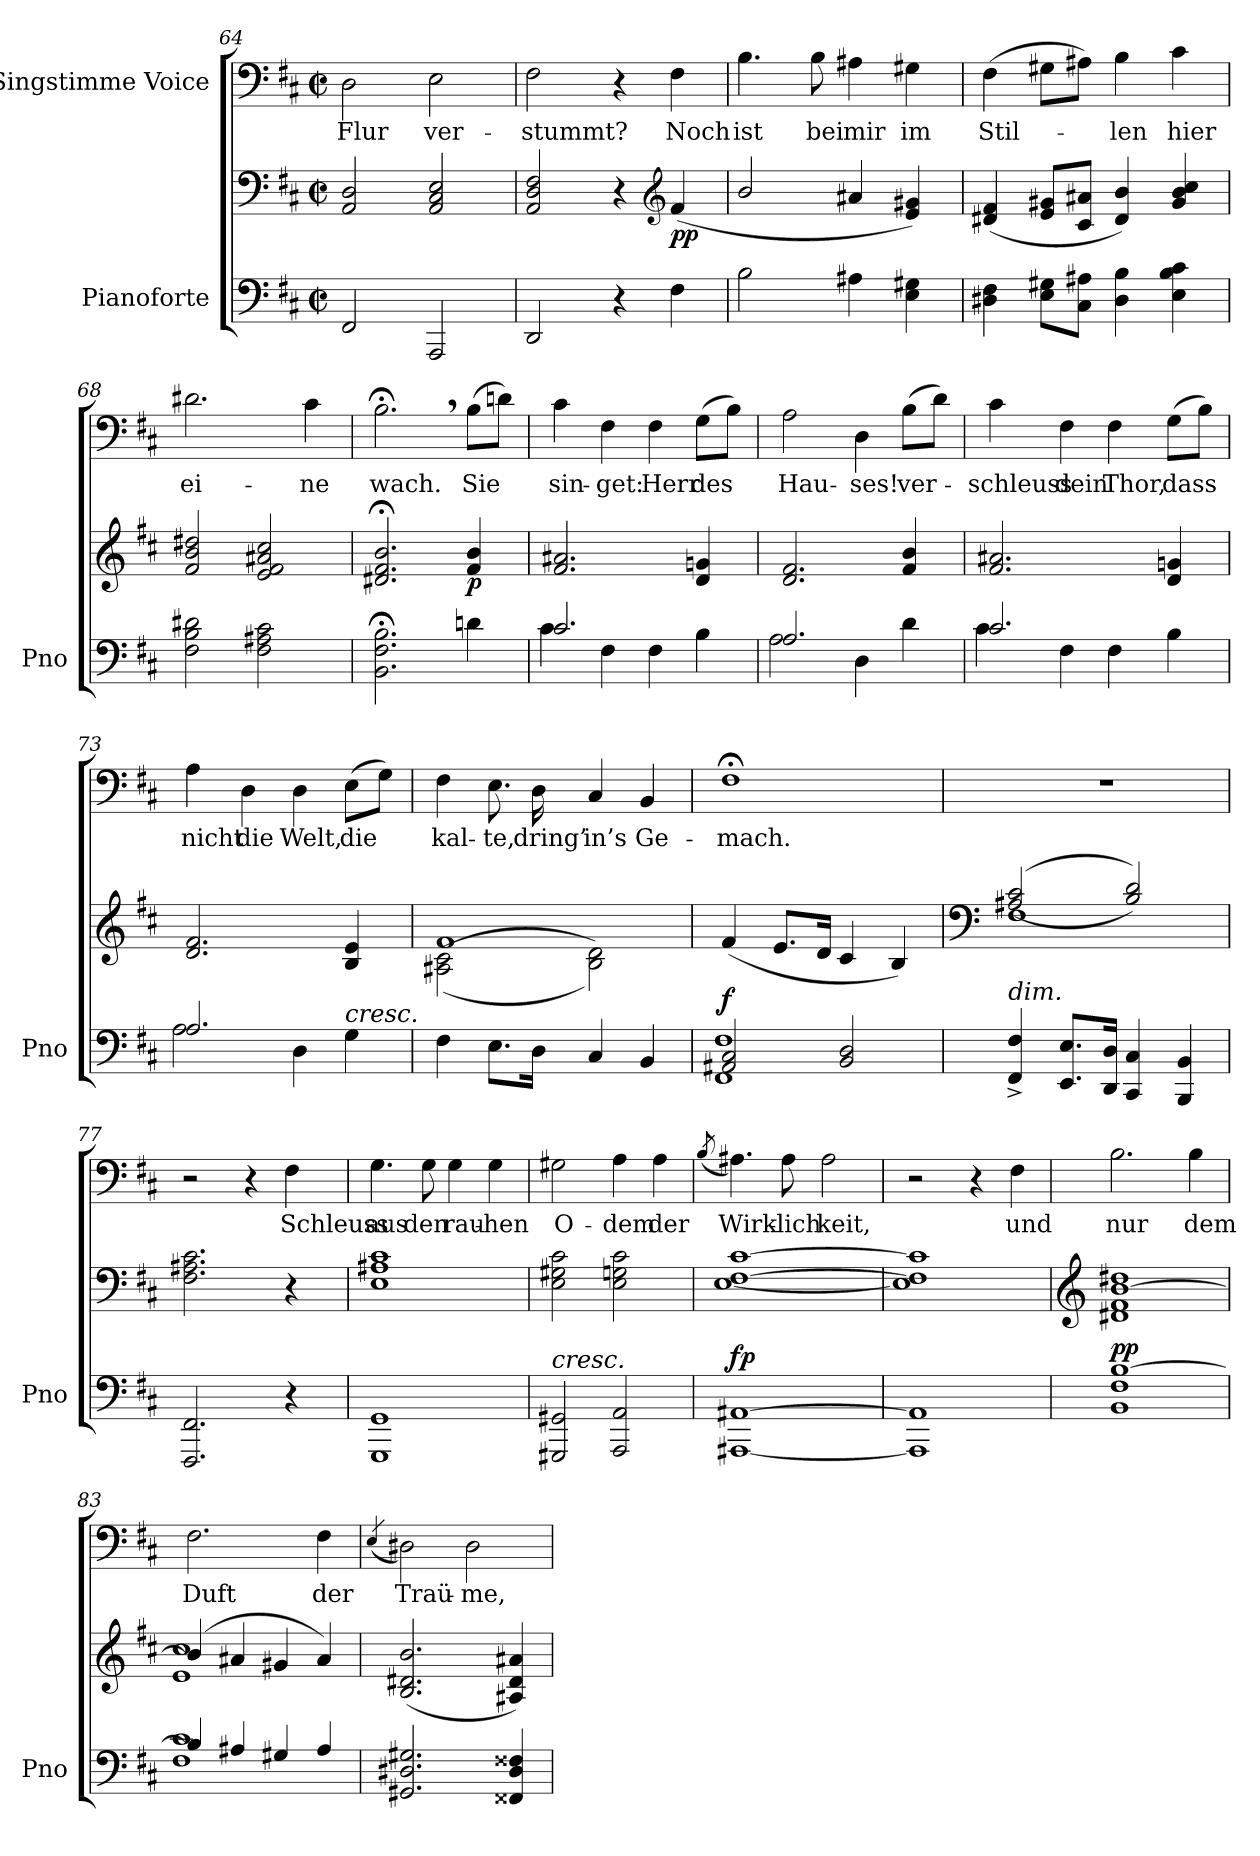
**kern	**kern	**dynam	**kern	**text
*part2	*part2	*part2	*part1	*part1
*staff3	*staff2	*staff2/3	*staff1	*staff1
*I"Pianoforte	*	*	*I"Singstimme Voice	*
*I'Pno	*	*	*	*
*clefF4	*clefF4	*	*clefF4	*
*k[f#c#]	*k[f#c#]	*	*k[f#c#]	*
*M2/2	*M2/2	*	*M2/2	*
*met(c|)	*met(c|)	*	*met(c|)	*
=64	=64	=64	=64	=64
!	!	!	!	!LO:LY:b
2FF#/	2AA/ 2D/	.	2D\	Flur
!	!	!	!	!LO:LY:b
2AAA/	2AA/ 2C#/ 2E/	.	2E\	ver-
=65	=65	=65	=65	=65
!	!	!	!	!LO:LY:b
2DD/	2AA/ 2D/ 2F#/	.	2F#\	-stummt?
4r	4r	.	4r	.
*	*clefG2	*	*	*
!	!	!LO:DY:b	!	!LO:LY:b
4F#\	(4f#/	pp	4F#\	Noch
=66	=66	=66	=66	=66
!	!	!	!	!LO:LY:b
2B\	2b/	.	4.B\	ist
!	!	!	!	!LO:LY:b
.	.	.	8B\	bei
!	!	!	!	!LO:LY:b
4A#X\	4a#X/	.	4A#X\	mir
!	!	!	!	!LO:LY:b
4E\ 4G#X\	4e/ 4g#X/)	.	4G#X\	im
=67	=67	=67	=67	=67
!	!	!	!	!LO:LY:b
4D#X\ 4F#\	(4d#X/ 4f#/	.	(4F#\	Stil-
8E\ 8G#X\L	8e/ 8g#X/L	.	8G#X\L	.
8C#\ 8A#X\J	8c#/ 8a#X/J	.	8A#X\J)	.
!	!	!	!	!LO:LY:b
4D#\ 4B\	4d#/ 4b/)	.	4B\	-len
!	!	!	!	!LO:LY:b
4E\ 4B\ 4c#\	4g#/ 4b/ 4cc#/	.	4c#\	hier
=68	=68	=68	=68	=68
!	!	!	!	!LO:LY:b
2F#\ 2B\ 2d#X\	2f#/ 2b/ 2dd#X/	.	2.d#X\	ei-
2F#\ 2A#X\ 2c#\	2e/ 2f#/ 2a#X/ 2cc#/	.	.	.
!	!	!	!	!LO:LY:b
.	.	.	4c#\	-ne
=69	=69	=69	=69	=69
!	!	!	!	!LO:LY:b
2.BB\;< 2.F#\;< 2.B\;<	2.d#X/;< 2.f#/;< 2.b/;<	.	2.B;<,\	wach.
!	!	!LO:DY:b	!	!LO:LY:b
4dn\	4f#/ 4b/	p	(8B\L	Sie
.	.	.	8dn\J)	.
!!LO:LB:g=z
=70	=70	=70	=70	=70
*^	*	*	*	*
!	!	!	!	!	!LO:LY:b
2.c#/	4c#\	2.f#/ 2.a#X/	.	4c#\	sin-
!	!	!	!	!	!LO:LY:b
.	4F#\	.	.	4F#\	-get:
!	!	!	!	!	!LO:LY:b
.	4F#\	.	.	4F#\	Herr
!	!	!	!	!	!LO:LY:b
4B\	4ryy	4d/ 4gn/	.	(8G\L	des
.	.	.	.	8B\J)	.
=71	=71	=71	=71	=71	=71
!	!	!	!	!	!LO:LY:b
2.A/	2A\	2.d/ 2.f#/	.	2A\	Hau-
!	!	!	!	!	!LO:LY:b
.	4D\	.	.	4D\	-ses!
!	!	!	!	!	!LO:LY:b
4d\	4ryy	4f#/ 4b/	.	(8B\L	ver-
.	.	.	.	8d\J)	.
=72	=72	=72	=72	=72	=72
!	!	!	!	!	!LO:LY:b
2.c#/	4c#\	2.f#/ 2.a#X/	.	4c#\	-schleuss
!	!	!	!	!	!LO:LY:b
.	4F#\	.	.	4F#\	dein
!	!	!	!	!	!LO:LY:b
.	4F#\	.	.	4F#\	Thor,
!	!	!	!	!	!LO:LY:b
4B\	4ryy	4d/ 4gn/	.	(8G\L	dass
.	.	.	.	8B\J)	.
=73	=73	=73	=73	=73	=73
!	!	!	!	!	!LO:LY:b
2.A/	2A\	2.d/ 2.f#/	.	4A\	nicht
!	!	!	!	!	!LO:LY:b
.	.	.	.	4D\	die
!	!	!	!	!	!LO:LY:b
.	4D\	.	.	4D\	Welt,
!LO:TX:a:i:t=cresc.	!	!	!	!	!
!	!	!	!	!	!LO:LY:b
4ryy	4G\	4B/ 4e/	.	(8E\L	die
.	.	.	.	8G\J)	.
*v	*v	*	*	*	*
=74	=74	=74	=74	=74
*	*^	*	*	*
!	!	!	!	!	!LO:LY:b
4F#\	1f#	((2A#X\ 2c#\	.	4F#\	kal-
!	!	!	!	!	!LO:LY:b
8.E\L	.	.	.	8.E\	-te,
!	!	!	!	!	!LO:LY:b
16D\Jk	.	.	.	16D\	dring’
!	!	!	!	!	!LO:LY:b
4C#/	.	2B\ 2d\))	.	4C#/	in’s
!	!	!	!	!	!LO:LY:b
4BB/	.	.	.	4BB/	Ge-
*	*v	*v	*	*	*
!!LO:PB:g=z
=75	=75	=75	=75	=75
*^	*	*	*	*
!	!	!	!LO:DY:a=2	!	!LO:LY:b
2AA#X/ 2C#/	1FF# 1F#	(4f#/	f	1F#;<	-mach.
.	.	8.e/L	.	.	.
.	.	16d/Jk	.	.	.
2BB/ 2D/	.	4c#/	.	.	.
.	.	4B/)	.	.	.
*v	*v	*	*	*	*
=76	=76	=76	=76	=76
*	*clefF4	*	*	*
*	*^	*	*	*
!LO:TX:a:i:t=dim.	!	!	!	!	!
4FF#/^ 4F#/^	((2A#X/ 2c#/	1F#	.	1r	.
8.EE/ 8.E/L	.	.	.	.	.
16DD/ 16D/Jk	.	.	.	.	.
4CC#/ 4C#/	2B/ 2d/))	.	.	.	.
4BBB/ 4BB/	.	.	.	.	.
*	*v	*v	*	*	*
=77	=77	=77	=77	=77
2.FFF#/ 2.FF#/	2.F#\ 2.A#X\ 2.c#\	.	2r	.
.	.	.	4r	.
!	!	!	!	!LO:LY:b
4r	4r	.	4F#\	Schleuss
=78	=78	=78	=78	=78
!	!	!	!	!LO:LY:b
1GGG 1GG	1E 1A#X 1c#	.	4.G\	aus
!	!	!	!	!LO:LY:b
.	.	.	8G\	den
!	!	!	!	!LO:LY:b
.	.	.	4G\	rau-
!	!	!	!	!LO:LY:b
.	.	.	4G\	-hen
=79	=79	=79	=79	=79
!LO:TX:a:i:t=cresc.	!	!	!	!
!	!	!	!	!LO:LY:b
2GGG#X/ 2GG#X/	2E\ 2G#X\ 2c#\	.	2G#X\	O-
!	!	!	!	!LO:LY:b
2AAA/ 2AA/	2E\ 2Gn\ 2c#\	.	4A\	-dem
!	!	!	!	!LO:LY:b
.	.	.	4A\	der
=80	=80	=80	=80	=80
.	.	.	(8qB/	.
!	!	!LO:DY:a=2	!	!LO:LY:b
[1AAA#X [1AA#X	[1E [1F# [1c#	fp	4.A#X\)	Wirk-
!	!	!	!	!LO:LY:b
.	.	.	8A#\	-lich
!	!	!	!	!LO:LY:b
.	.	.	2A#\	keit,
!!LO:LB:g=z
=81	=81	=81	=81	=81
1AAA#i] 1AA#i]	1E] 1F#] 1c#]	.	2r	.
.	.	.	4r	.
!	!	!	!	!LO:LY:b
.	.	.	4F#\	und
=82	=82	=82	=82	=82
*	*clefG2	*	*	*
!	!	!LO:DY:a=2	!	!LO:LY:b
1BB 1F# [1B	1d#X 1f# [1b 1dd#X	pp	2.B\	nur
!	!	!	!	!LO:LY:b
.	.	.	4B\	dem
=83	=83	=83	=83	=83
*^	*^	*	*	*
!	!	!	!	!	!	!LO:LY:b
4B/]	1F# 1c#	(4b/]	1e 1cc#	.	2.F#\	Duft
4A#X/	.	4a#X/	.	.	.	.
4G#X/	.	4g#X/	.	.	.	.
!	!	!	!	!	!	!LO:LY:b
4A#/	.	4a#/)	.	.	4F#\	der
*v	*v	*	*	*	*	*
*	*v	*v	*	*	*
=84	=84	=84	=84	=84
.	.	.	(4qE/	.
!	!	!	!	!LO:LY:b
2.GG#X/ 2.D#X/ 2.G#X/	(2.B/ 2.d#X/ 2.b/	.	2D#X\)	Traü-
!	!	!	!	!LO:LY:b
.	.	.	2D#\	-me,
4FF##X/ 4D#/ 4F##X/	4A#X/ 4d#/ 4a#X/)	.	.	.
=	=	=	=	=
*-	*-	*-	*-	*-
